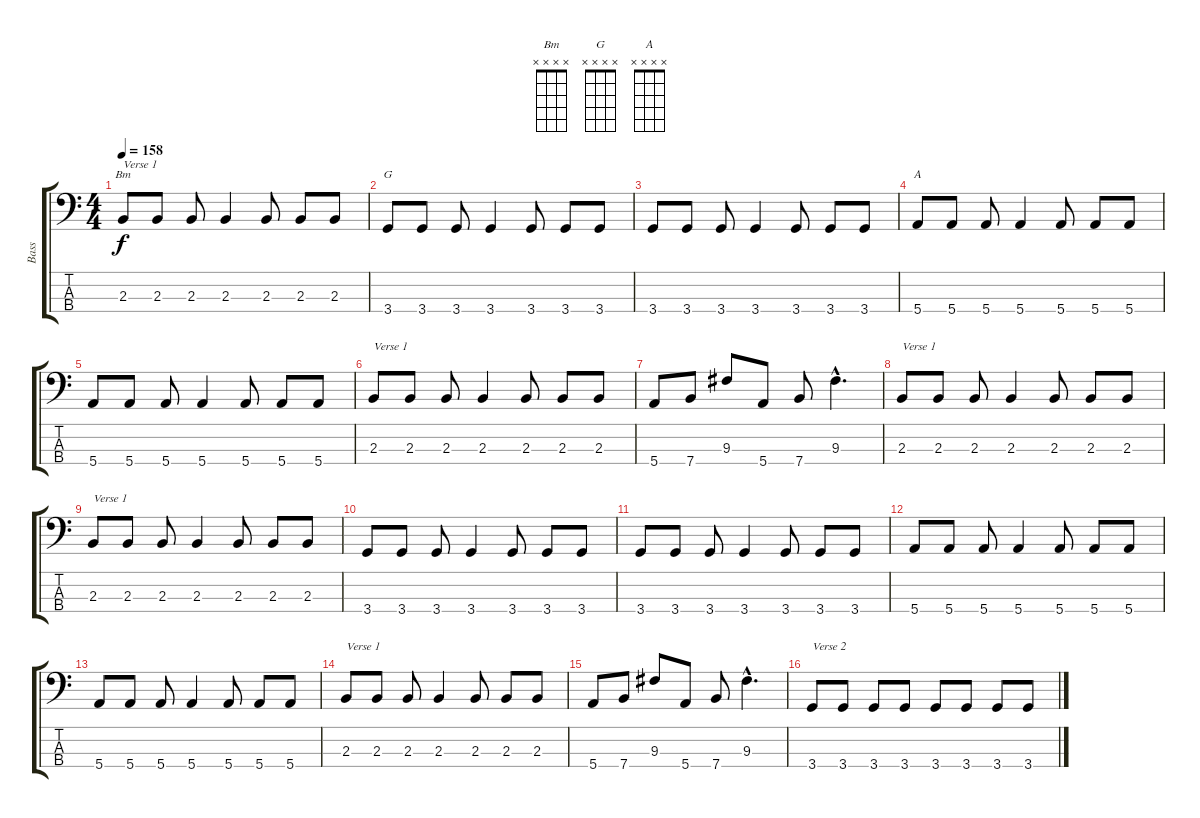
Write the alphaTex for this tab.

\track ("Bass" "Bass") {instrument electricbassfinger}
\staff {score tabs}
\tuning (G2 D2 A1 E1) {hide}
\chord ("Bm" x x x x) {firstfret 0}
\chord ("G" x x x x) {firstfret 0}
\chord ("A" x x x x) {firstfret 0}
\ts (4 4)
\tempo 158
\clef f4
\ks c
2.3.8{ch "Bm" txt "Verse 1" dy f} 2.3.8 2.3.8 2.3.4 2.3.8 2.3.8 2.3.8 |
3.4.8{ch "G"} 3.4.8 3.4.8 3.4.4 3.4.8 3.4.8 3.4.8 |
3.4.8 3.4.8 3.4.8 3.4.4 3.4.8 3.4.8 3.4.8 |
5.4.8{ch "A"} 5.4.8 5.4.8 5.4.4 5.4.8 5.4.8 5.4.8 |
5.4.8 5.4.8 5.4.8 5.4.4 5.4.8 5.4.8 5.4.8 |
2.3.8{txt "Verse 1"} 2.3.8 2.3.8 2.3.4 2.3.8 2.3.8 2.3.8 |
5.4.8 7.4.8 9.3.8 5.4.8 7.4.8 9.3{hac}.4{d} |
2.3.8{txt "Verse 1"} 2.3.8 2.3.8 2.3.4 2.3.8 2.3.8 2.3.8 |
2.3.8{txt "Verse 1"} 2.3.8 2.3.8 2.3.4 2.3.8 2.3.8 2.3.8 |
3.4.8 3.4.8 3.4.8 3.4.4 3.4.8 3.4.8 3.4.8 |
3.4.8 3.4.8 3.4.8 3.4.4 3.4.8 3.4.8 3.4.8 |
5.4.8 5.4.8 5.4.8 5.4.4 5.4.8 5.4.8 5.4.8 |
5.4.8 5.4.8 5.4.8 5.4.4 5.4.8 5.4.8 5.4.8 |
2.3.8{txt "Verse 1"} 2.3.8 2.3.8 2.3.4 2.3.8 2.3.8 2.3.8 |
5.4.8 7.4.8 9.3.8 5.4.8 7.4.8 9.3{hac}.4{d} |
3.4.8{txt "Verse 2"} 3.4.8 3.4.8 3.4.8 3.4.8 3.4.8 3.4.8 3.4.8
